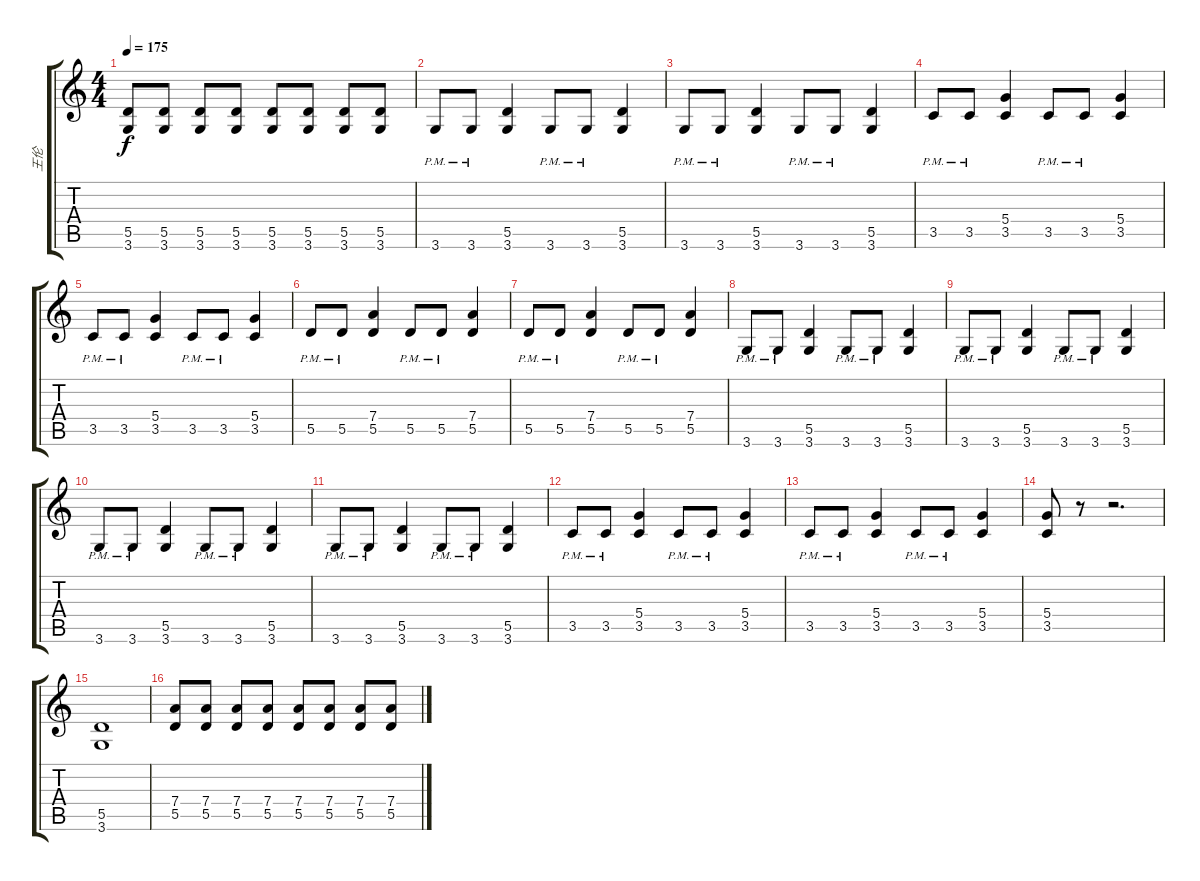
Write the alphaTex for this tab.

\track ("王伦" "王伦") {instrument distortionguitar}
\staff {score tabs}
\tuning (E4 B3 G3 D3 A2 E2) {hide}
\ts (4 4)
\tempo 175
\clef g2
\ks c
(5.5 3.6).8{dy f} (5.5 3.6).8 (5.5 3.6).8 (5.5 3.6).8 (5.5 3.6).8 (5.5 3.6).8 (5.5 3.6).8 (5.5 3.6).8 |
3.6{pm}.8 3.6{pm}.8 (5.5 3.6).4 3.6{pm}.8 3.6{pm}.8 (5.5 3.6).4 |
3.6{pm}.8 3.6{pm}.8 (5.5 3.6).4 3.6{pm}.8 3.6{pm}.8 (5.5 3.6).4 |
3.5{pm}.8 3.5{pm}.8 (5.4 3.5).4 3.5{pm}.8 3.5{pm}.8 (5.4 3.5).4 |
3.5{pm}.8 3.5{pm}.8 (5.4 3.5).4 3.5{pm}.8 3.5{pm}.8 (5.4 3.5).4 |
5.5{pm}.8 5.5{pm}.8 (7.4 5.5).4 5.5{pm}.8 5.5{pm}.8 (7.4 5.5).4 |
5.5{pm}.8 5.5{pm}.8 (7.4 5.5).4 5.5{pm}.8 5.5{pm}.8 (7.4 5.5).4 |
3.6{pm}.8 3.6{pm}.8 (5.5 3.6).4 3.6{pm}.8 3.6{pm}.8 (5.5 3.6).4 |
3.6{pm}.8 3.6{pm}.8 (5.5 3.6).4 3.6{pm}.8 3.6{pm}.8 (5.5 3.6).4 |
3.6{pm}.8 3.6{pm}.8 (5.5 3.6).4 3.6{pm}.8 3.6{pm}.8 (5.5 3.6).4 |
3.6{pm}.8 3.6{pm}.8 (5.5 3.6).4 3.6{pm}.8 3.6{pm}.8 (5.5 3.6).4 |
3.5{pm}.8 3.5{pm}.8 (5.4 3.5).4 3.5{pm}.8 3.5{pm}.8 (5.4 3.5).4 |
3.5{pm}.8 3.5{pm}.8 (5.4 3.5).4 3.5{pm}.8 3.5{pm}.8 (5.4 3.5).4 |
(5.4 3.5).8 r.8 r.2{d} |
(5.5 3.6).1 |
(7.4 5.5).8 (7.4 5.5).8 (7.4 5.5).8 (7.4 5.5).8 (7.4 5.5).8 (7.4 5.5).8 (7.4 5.5).8 (7.4 5.5).8
